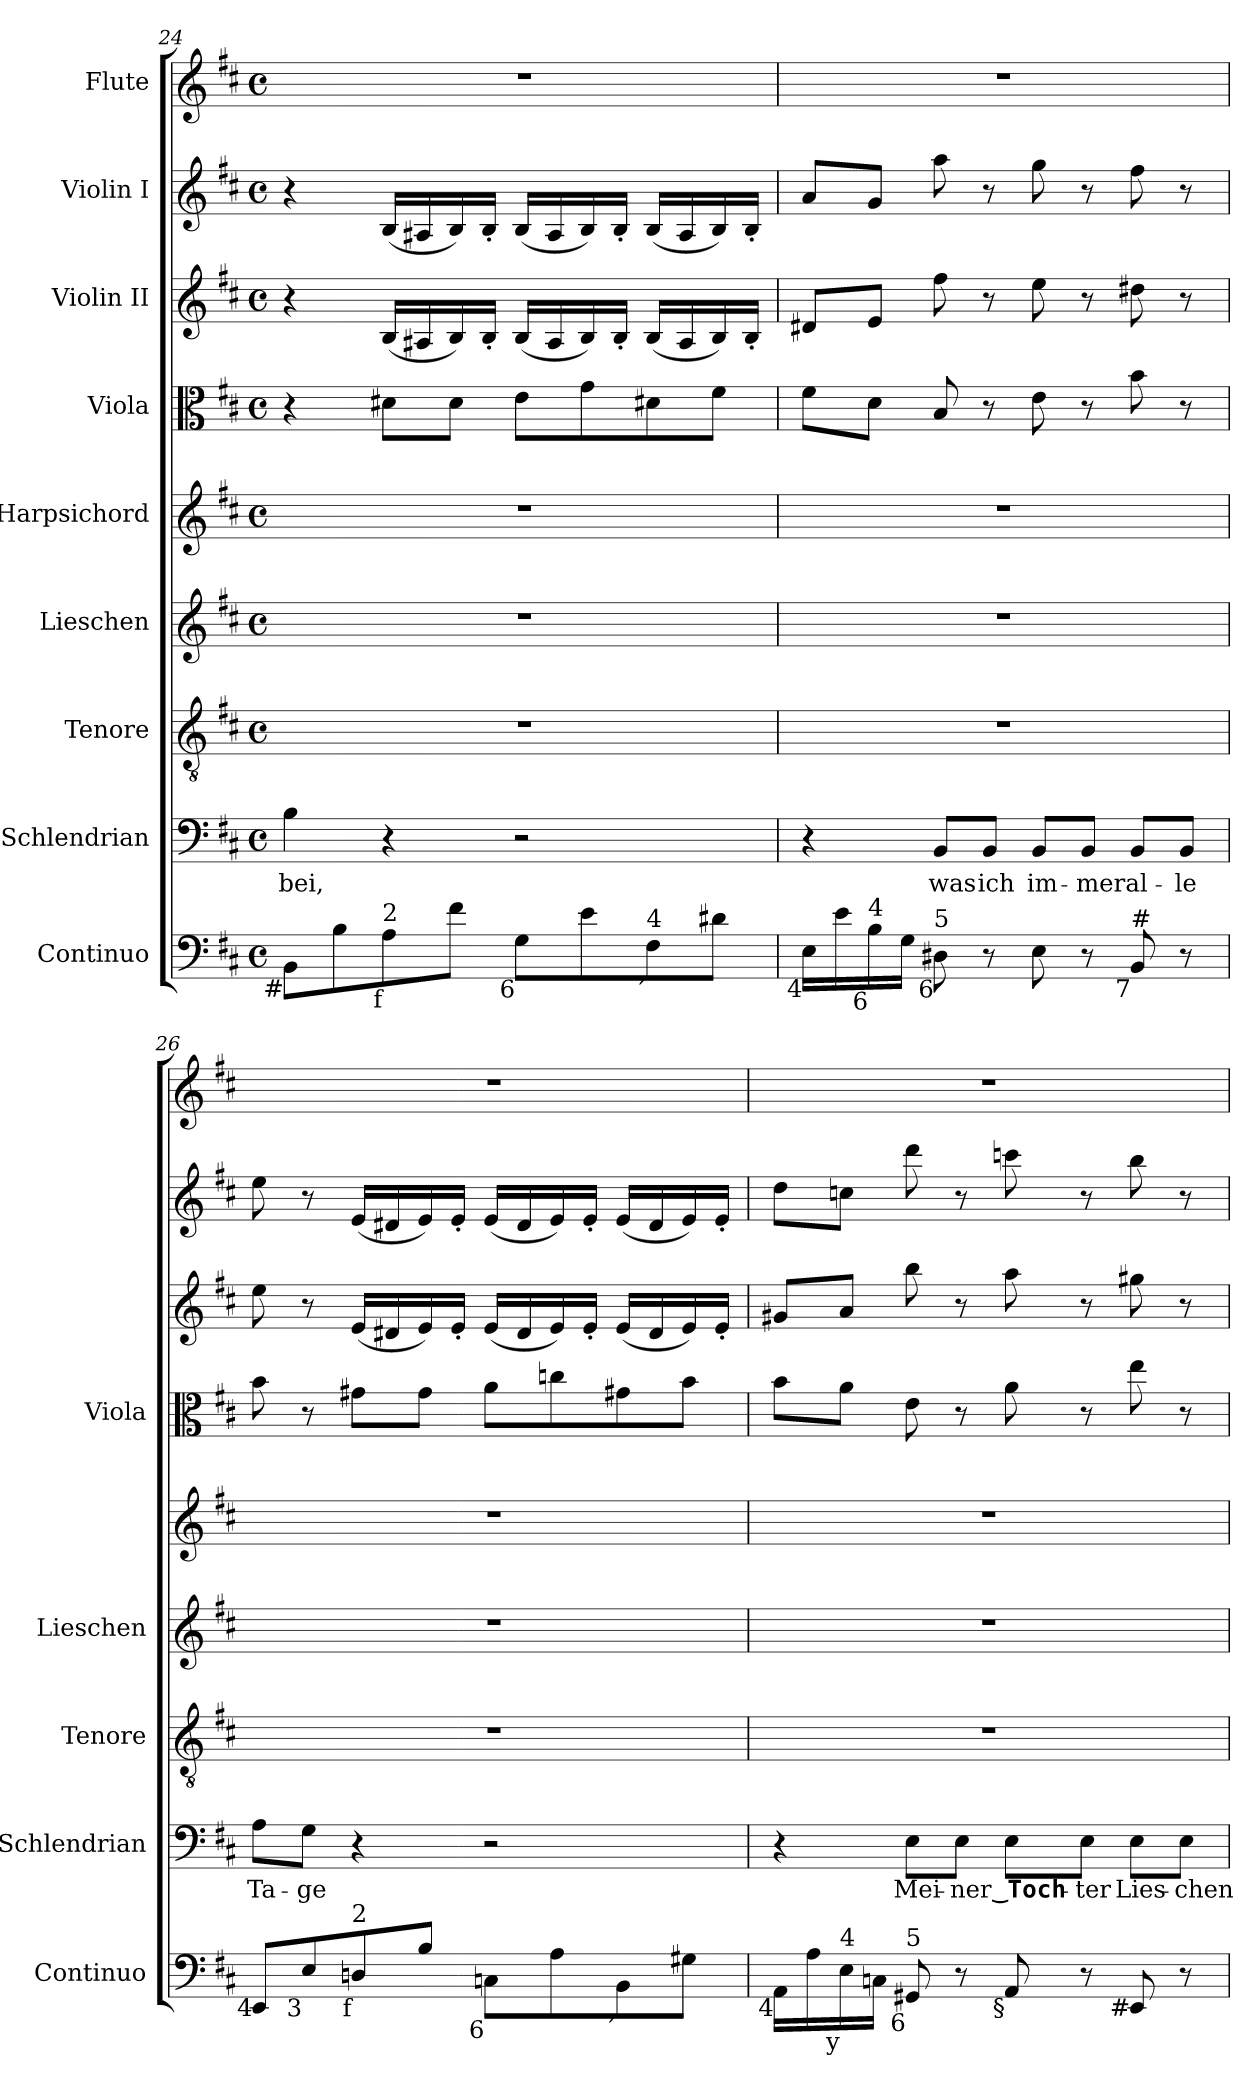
**kern	**kern	**text	**kern	**kern	**kern	**kern	**kern	**kern	**kern
*part9	*part8	*part8	*part7	*part6	*part5	*part4	*part3	*part2	*part1
*staff9	*staff8	*staff8	*staff7	*staff6	*staff5	*staff4	*staff3	*staff2	*staff1
*I"Continuo	*I"Schlendrian	*	*I"Tenore	*I"Lieschen	*I"Harpsichord	*I"Viola	*I"Violin II	*I"Violin I	*I"Flute
*I'Continuo	*I'Schlendrian	*	*I'Tenore	*I'Lieschen	*	*I'Viola	*	*	*
*clefF4	*clefF4	*	*clefGv2	*clefG2	*clefG2	*clefC3	*clefG2	*clefG2	*clefG2
*	*	*	*ITrd7c12	*	*	*	*	*	*
*k[f#c#]	*k[f#c#]	*	*k[f#c#]	*k[f#c#]	*k[f#c#]	*k[f#c#]	*k[f#c#]	*k[f#c#]	*k[f#c#]
*D:	*D:	*	*D:	*D:	*D:	*D:	*D:	*D:	*D:
*M4/4	*M4/4	*	*M4/4	*M4/4	*M4/4	*M4/4	*M4/4	*M4/4	*M4/4
*met(c)	*met(c)	*	*met(c)	*met(c)	*met(c)	*met(c)	*met(c)	*met(c)	*met(c)
=24	=24	=24	=24	=24	=24	=24	=24	=24	=24
!LO:TX:b:rj:t=#	!	!	!	!	!	!	!	!	!
!	!	!LO:LY:b:color=#000000	!	!	!	!	!	!	!
8BBi\L	4Bi\	-bei,	1r	1r	1r	4r	4r	4r	1r
8Bi\	.	.	.	.	.	.	.	.	.
!LO:TX:b:rj:t=f	!	!	!	!	!	!	!	!	!
!LO:TX:t=2	!	!	!	!	!	!	!	!	!
8Ai\	4r	.	.	.	.	8d#Xi\L	(16Bi/LL	(16Bi/LL	.
.	.	.	.	.	.	.	16A#Xi/	16A#Xi/	.
8f#i\J	.	.	.	.	.	8d#i\J	16Bi/)	16Bi/)	.
.	.	.	.	.	.	.	16B'i/JJ	16B'i/JJ	.
!LO:TX:b:rj:t=6	!	!	!	!	!	!	!	!	!
8Gi\L	2r	.	.	.	.	8ei\L	(16Bi/LL	(16Bi/LL	.
.	.	.	.	.	.	.	16A#i/	16A#i/	.
8ei\	.	.	.	.	.	8gi\	16Bi/)	16Bi/)	.
.	.	.	.	.	.	.	16B'i/JJ	16B'i/JJ	.
!LO:TX:b:rj:t=´	!	!	!	!	!	!	!	!	!
!LO:TX:t=4	!	!	!	!	!	!	!	!	!
8F#i\	.	.	.	.	.	8d#Xi\	(16Bi/LL	(16Bi/LL	.
.	.	.	.	.	.	.	16A#i/	16A#i/	.
8d#Xi\J	.	.	.	.	.	8f#i\J	16Bi/)	16Bi/)	.
.	.	.	.	.	.	.	16B'i/JJ	16B'i/JJ	.
=25	=25	=25	=25	=25	=25	=25	=25	=25	=25
!LO:TX:b:rj:t=4	!	!	!	!	!	!	!	!	!
16Ei\LL	4r	.	1r	1r	1r	8f#i\L	8d#Xi/L	8ai/L	1r
16ei\	.	.	.	.	.	.	.	.	.
!LO:TX:b:rj:t=6	!	!	!	!	!	!	!	!	!
!LO:TX:t=4	!	!	!	!	!	!	!	!	!
16Bi\	.	.	.	.	.	8di\J	8ei/J	8gi/J	.
16Gi\JJ	.	.	.	.	.	.	.	.	.
!LO:TX:b:rj:t=6	!	!	!	!	!	!	!	!	!
!LO:TX:t=5	!	!	!	!	!	!	!	!	!
!	!	!LO:LY:b:color=#000000	!	!	!	!	!	!	!
8D#Xi\	8BBi/L	was	.	.	.	8Bi/	8ff#i\	8aai\	.
!	!	!LO:LY:b:color=#000000	!	!	!	!	!	!	!
8r	8BBi/J	ich	.	.	.	8r	8r	8r	.
!	!	!LO:LY:b:color=#000000	!	!	!	!	!	!	!
8Ei\	8BBi/L	im-	.	.	.	8ei\	8eei\	8ggi\	.
!	!	!LO:LY:b:color=#000000	!	!	!	!	!	!	!
8r	8BBi/J	-mer	.	.	.	8r	8r	8r	.
!LO:TX:b:rj:t=7	!	!	!	!	!	!	!	!	!
!LO:TX:t=#	!	!	!	!	!	!	!	!	!
!	!	!LO:LY:b:color=#000000	!	!	!	!	!	!	!
8BBi/	8BBi/L	al-	.	.	.	8bi\	8dd#Xi\	8ff#i\	.
!	!	!LO:LY:b:color=#000000	!	!	!	!	!	!	!
8r	8BBi/J	-le	.	.	.	8r	8r	8r	.
!!LO:PB:g=z
=26	=26	=26	=26	=26	=26	=26	=26	=26	=26
!LO:TX:b:rj:t=4	!	!	!	!	!	!	!	!	!
!	!	!LO:LY:b:color=#000000	!	!	!	!	!	!	!
8EEi/L	8Ai\L	Ta-	1r	1r	1r	8bi\	8eei\	8eei\	1r
!LO:TX:b:rj:t=3	!	!	!	!	!	!	!	!	!
!	!	!LO:LY:b:color=#000000	!	!	!	!	!	!	!
8Ei/	8Gi\J	-ge	.	.	.	8r	8r	8r	.
!LO:TX:b:rj:t=f	!	!	!	!	!	!	!	!	!
!LO:TX:t=2	!	!	!	!	!	!	!	!	!
8Dni/	4r	.	.	.	.	8g#Xi\L	(16ei/LL	(16ei/LL	.
.	.	.	.	.	.	.	16d#Xi/	16d#Xi/	.
8Bi/J	.	.	.	.	.	8g#i\J	16ei/)	16ei/)	.
.	.	.	.	.	.	.	16e'i/JJ	16e'i/JJ	.
!LO:TX:b:rj:t=6	!	!	!	!	!	!	!	!	!
8Cni\L	2r	.	.	.	.	8ai\L	(16ei/LL	(16ei/LL	.
.	.	.	.	.	.	.	16d#i/	16d#i/	.
8Ai\	.	.	.	.	.	8ccni\	16ei/)	16ei/)	.
.	.	.	.	.	.	.	16e'i/JJ	16e'i/JJ	.
!LO:TX:b:rj:t=´	!	!	!	!	!	!	!	!	!
8BBi\	.	.	.	.	.	8g#Xi\	(16ei/LL	(16ei/LL	.
.	.	.	.	.	.	.	16d#i/	16d#i/	.
8G#Xi\J	.	.	.	.	.	8bi\J	16ei/)	16ei/)	.
.	.	.	.	.	.	.	16e'i/JJ	16e'i/JJ	.
=27	=27	=27	=27	=27	=27	=27	=27	=27	=27
!LO:TX:b:rj:t=4	!	!	!	!	!	!	!	!	!
16AAi\LL	4r	.	1r	1r	1r	8bi\L	8g#Xi/L	8ddi\L	1r
16Ai\	.	.	.	.	.	.	.	.	.
!LO:TX:b:rj:t=y	!	!	!	!	!	!	!	!	!
!LO:TX:t=4	!	!	!	!	!	!	!	!	!
16Ei\	.	.	.	.	.	8ai\J	8ai/J	8ccni\J	.
16Cni\JJ	.	.	.	.	.	.	.	.	.
!LO:TX:b:rj:t=6	!	!	!	!	!	!	!	!	!
!LO:TX:t=5	!	!	!	!	!	!	!	!	!
!	!	!LO:LY:b:color=#000000	!	!	!	!	!	!	!
8GG#Xi/	8Ei\L	Mei-	.	.	.	8ei\	8bbi\	8dddi\	.
!	!	!LO:LY:b:color=#000000	!	!	!	!	!	!	!
8r	8Ei\J	-ner	.	.	.	8r	8r	8r	.
!LO:TX:b:rj:t=§	!	!	!	!	!	!	!	!	!
!	!	!LO:LY:b:color=#000000	!	!	!	!	!	!	!
8AAi/	8Ei\L	_Toch-	.	.	.	8ai\	8aai\	8cccni\	.
!	!	!LO:LY:b:color=#000000	!	!	!	!	!	!	!
8r	8Ei\J	-ter	.	.	.	8r	8r	8r	.
!LO:TX:b:rj:t=#	!	!	!	!	!	!	!	!	!
!	!	!LO:LY:b:color=#000000	!	!	!	!	!	!	!
8EEi/	8Ei\L	Lies-	.	.	.	8eei\	8gg#Xi\	8bbi\	.
!	!	!LO:LY:b:color=#000000	!	!	!	!	!	!	!
8r	8Ei\J	-chen	.	.	.	8r	8r	8r	.
=	=	=	=	=	=	=	=	=	=
*-	*-	*-	*-	*-	*-	*-	*-	*-	*-
